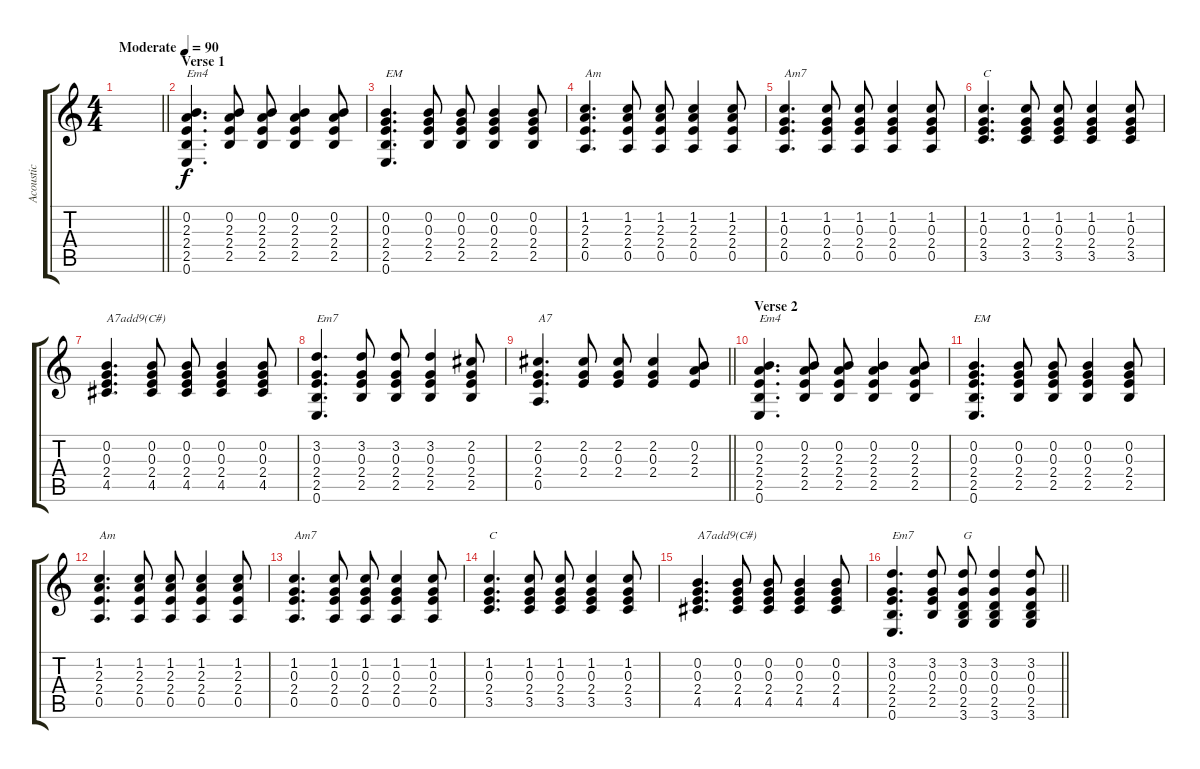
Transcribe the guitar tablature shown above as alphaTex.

\track ("Acoustic" "Acoustic") {instrument acousticguitarsteel}
\staff {score tabs}
\tuning (E4 B3 G3 D3 A2 E2) {hide}
\ts (4 4)
\tempo (90 "Moderate")
\clef g2
\barLineRight lightlight
\ks c
|
\section ("" "Verse 1")
(0.2 2.3 2.4 2.5 0.6).4{d txt "Em4"} (0.2 2.3 2.4 2.5).8 (0.2 2.3 2.4 2.5).8 (0.2 2.3 2.4 2.5).4 (0.2 2.3 2.4 2.5).8 |
(0.2 0.3 2.4 2.5 0.6).4{d txt "EM"} (0.2 0.3 2.4 2.5).8 (0.2 0.3 2.4 2.5).8 (0.2 0.3 2.4 2.5).4 (0.2 0.3 2.4 2.5).8 |
(1.2 2.3 2.4 0.5).4{d txt "Am"} (1.2 2.3 2.4 0.5).8 (1.2 2.3 2.4 0.5).8 (1.2 2.3 2.4 0.5).4 (1.2 2.3 2.4 0.5).8 |
(1.2 0.3 2.4 0.5).4{d txt "Am7"} (1.2 0.3 2.4 0.5).8 (1.2 0.3 2.4 0.5).8 (1.2 0.3 2.4 0.5).4 (1.2 0.3 2.4 0.5).8 |
(1.2 0.3 2.4 3.5).4{d txt "C"} (1.2 0.3 2.4 3.5).8 (1.2 0.3 2.4 3.5).8 (1.2 0.3 2.4 3.5).4 (1.2 0.3 2.4 3.5).8 |
(0.2 0.3 2.4 4.5).4{d txt "A7add9(C#)"} (0.2 0.3 2.4 4.5).8 (0.2 0.3 2.4 4.5).8 (0.2 0.3 2.4 4.5).4 (0.2 0.3 2.4 4.5).8 |
(3.2 0.3 2.4 2.5 0.6).4{d txt "Em7"} (3.2 0.3 2.4 2.5).8 (3.2 0.3 2.4 2.5).8 (3.2 0.3 2.4 2.5).4 (2.2 0.3 2.4 2.5).8 |
\barLineRight lightlight
(2.2 0.3 2.4 0.5).4{d txt "A7"} (2.2 0.3 2.4).8 (2.2 0.3 2.4).8 (2.2 0.3 2.4).4 (0.2 2.3 2.4).8 |
\section ("" "Verse 2")
(0.2 2.3 2.4 2.5 0.6).4{d txt "Em4"} (0.2 2.3 2.4 2.5).8 (0.2 2.3 2.4 2.5).8 (0.2 2.3 2.4 2.5).4 (0.2 2.3 2.4 2.5).8 |
(0.2 0.3 2.4 2.5 0.6).4{d txt "EM"} (0.2 0.3 2.4 2.5).8 (0.2 0.3 2.4 2.5).8 (0.2 0.3 2.4 2.5).4 (0.2 0.3 2.4 2.5).8 |
(1.2 2.3 2.4 0.5).4{d txt "Am"} (1.2 2.3 2.4 0.5).8 (1.2 2.3 2.4 0.5).8 (1.2 2.3 2.4 0.5).4 (1.2 2.3 2.4 0.5).8 |
(1.2 0.3 2.4 0.5).4{d txt "Am7"} (1.2 0.3 2.4 0.5).8 (1.2 0.3 2.4 0.5).8 (1.2 0.3 2.4 0.5).4 (1.2 0.3 2.4 0.5).8 |
(1.2 0.3 2.4 3.5).4{d txt "C"} (1.2 0.3 2.4 3.5).8 (1.2 0.3 2.4 3.5).8 (1.2 0.3 2.4 3.5).4 (1.2 0.3 2.4 3.5).8 |
(0.2 0.3 2.4 4.5).4{d txt "A7add9(C#)"} (0.2 0.3 2.4 4.5).8 (0.2 0.3 2.4 4.5).8 (0.2 0.3 2.4 4.5).4 (0.2 0.3 2.4 4.5).8 |
\barLineRight lightlight
(3.2 0.3 2.4 2.5 0.6).4{d txt "Em7"} (3.2 0.3 2.4 2.5).8 (3.2 0.3 0.4 2.5 3.6).8{txt "G"} (3.2 0.3 0.4 2.5 3.6).4 (3.2 0.3 0.4 2.5 3.6).8
